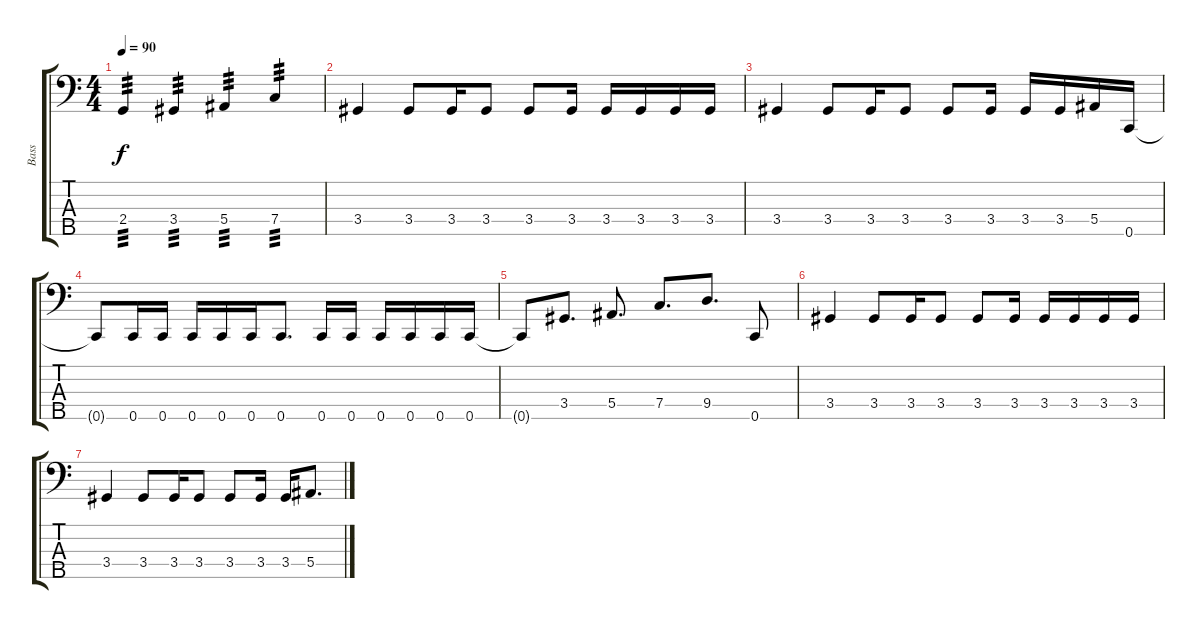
\track ("Bass" "Bass") {instrument electricbassfinger}
\staff {score tabs}
\tuning (Ab2 Eb2 Bb1 F1 C1) {hide}
\ts (4 4)
\tempo 90
\clef f4
\ks c
2.4.4{tp 3 dy f} 3.4.4{tp 3} 5.4.4{tp 3} 7.4.4{tp 3} |
3.4.4 3.4.8 3.4.16 3.4.8 3.4.8 3.4.16 3.4.16 3.4.16 3.4.16 3.4.16 |
3.4.4 3.4.8 3.4.16 3.4.8 3.4.8 3.4.16 3.4.16 3.4.16 5.4.16 0.5.16 |
0.5{t}.8 0.5.16 0.5.16 0.5.16 0.5.16 0.5.16 0.5.8{d} 0.5.16 0.5.16 0.5.16 0.5.16 0.5.16 0.5.16 |
0.5{t}.8 3.4.8{d} 5.4.8{d} 7.4.8{d} 9.4.8{d} 0.5.8 |
3.4.4 3.4.8 3.4.16 3.4.8 3.4.8 3.4.16 3.4.16 3.4.16 3.4.16 3.4.16 |
3.4.4 3.4.8 3.4.16 3.4.8 3.4.8 3.4.16 3.4.16 5.4.8{d}
